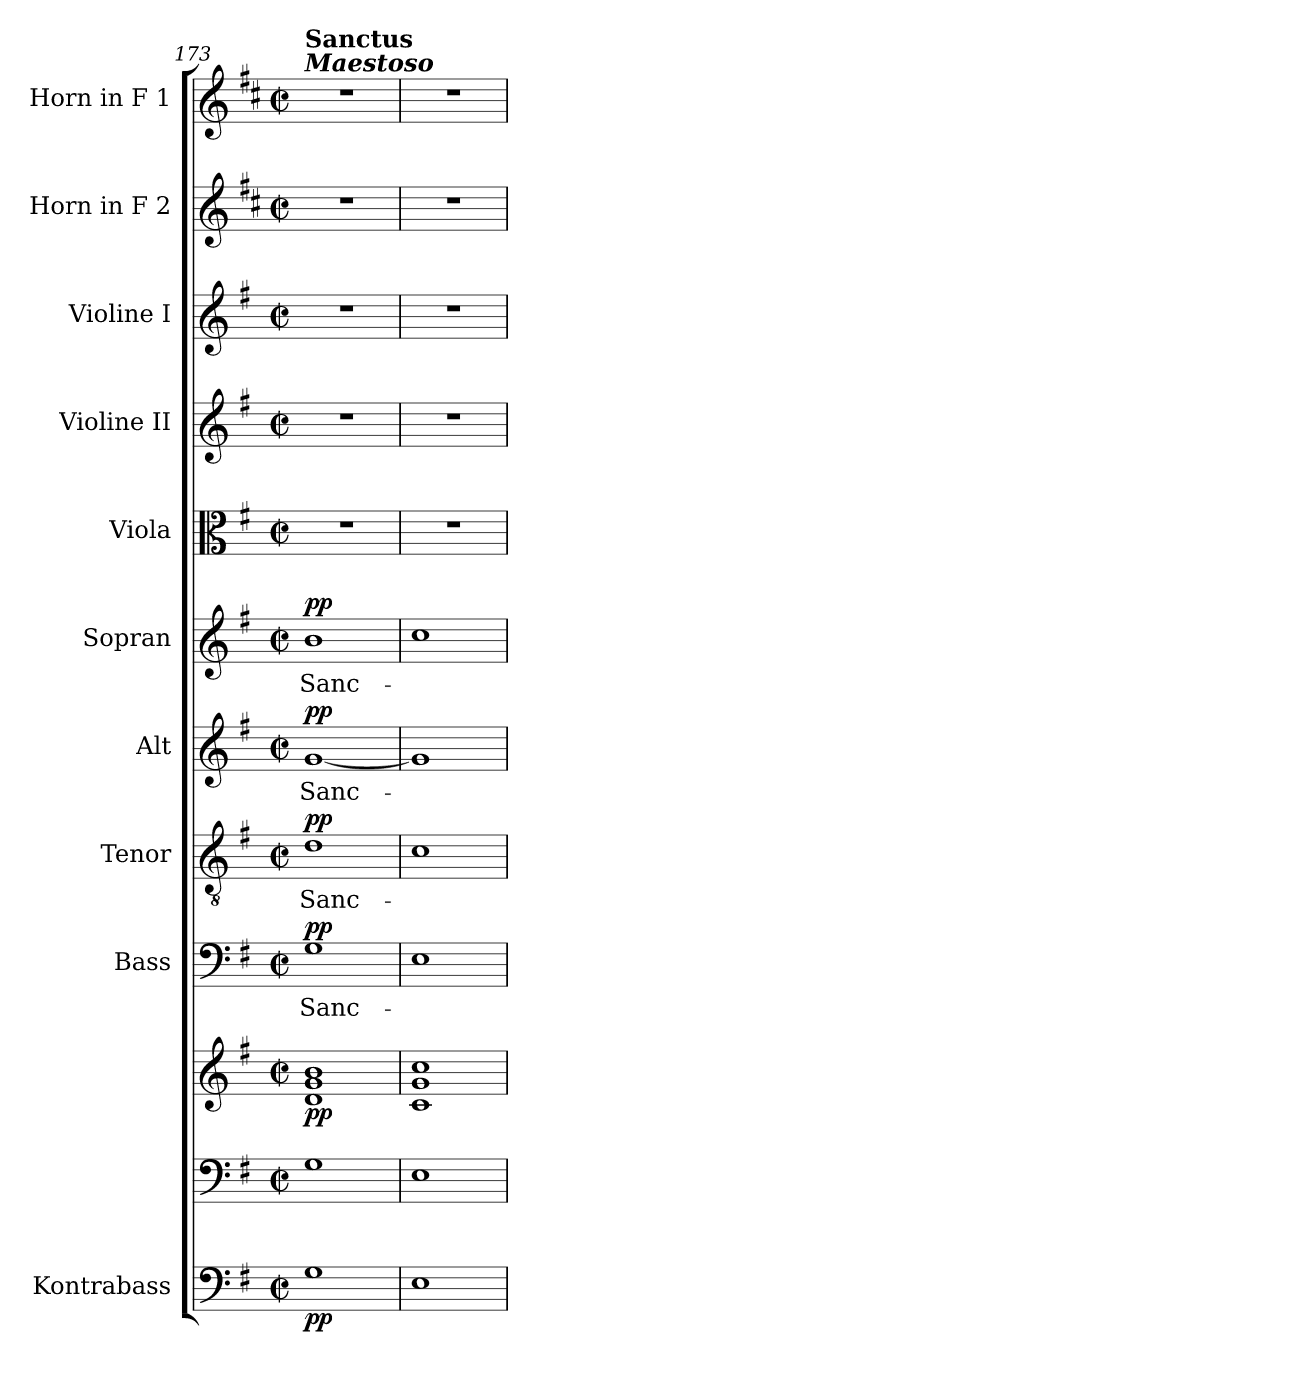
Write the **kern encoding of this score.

**kern	**dynam	**kern	**kern	**dynam	**kern	**text	**dynam	**kern	**text	**dynam	**kern	**text	**dynam	**kern	**text	**dynam	**kern	**kern	**kern	**kern	**kern
*part11	*part11	*part10	*part10	*part10	*part9	*part9	*part9	*part8	*part8	*part8	*part7	*part7	*part7	*part6	*part6	*part6	*part5	*part4	*part3	*part2	*part1
*staff12	*staff12	*staff11	*staff10	*staff10/11	*staff9	*staff9	*staff9	*staff8	*staff8	*staff8	*staff7	*staff7	*staff7	*staff6	*staff6	*staff6	*staff5	*staff4	*staff3	*staff2	*staff1
*I"Kontrabass	*	*	*	*	*I"Bass	*	*	*I"Tenor	*	*	*I"Alt	*	*	*I"Sopran	*	*	*I"Viola	*I"Violine II	*I"Violine I	*I"Horn in F 2	*I"Horn in F 1
*I'Kb.	*	*	*	*	*I'B.	*	*	*I'T.	*	*	*I'A.	*	*	*I'S.	*	*	*I'Vla.	*I'Vl. II	*I'Vl. I	*	*
!!LO:PB:g=z
*clefF4	*	*clefF4	*clefG2	*	*clefF4	*	*	*clefGv2	*	*	*clefG2	*	*	*clefG2	*	*	*clefC3	*clefG2	*clefG2	*clefG2	*clefG2
*ITrd7c12	*	*	*	*	*	*	*	*	*	*	*	*	*	*	*	*	*	*	*	*ITrd4c7	*ITrd4c7
*k[f#]	*	*k[f#]	*k[f#]	*	*k[f#]	*	*	*k[f#]	*	*	*k[f#]	*	*	*k[f#]	*	*	*k[f#]	*k[f#]	*k[f#]	*k[f#]	*k[f#]
*G:	*	*G:	*G:	*	*G:	*	*	*G:	*	*	*G:	*	*	*G:	*	*	*G:	*G:	*G:	*G:	*G:
*M2/2	*	*M2/2	*M2/2	*	*M2/2	*	*	*M2/2	*	*	*M2/2	*	*	*M2/2	*	*	*M2/2	*M2/2	*M2/2	*M2/2	*M2/2
*met(c|)	*	*met(c|)	*met(c|)	*	*met(c|)	*	*	*met(c|)	*	*	*met(c|)	*	*	*met(c|)	*	*	*met(c|)	*met(c|)	*met(c|)	*met(c|)	*met(c|)
=173	=173	=173	=173	=173	=173	=173	=173	=173	=173	=173	=173	=173	=173	=173	=173	=173	=173	=173	=173	=173	=173
!	!	!	!	!	!	!	!	!	!	!	!	!	!	!	!	!	!	!	!	!	!LO:TX:a:Bi:t=Maestoso
!	!	!	!	!	!	!	!	!	!	!	!	!	!	!	!	!	!	!	!	!	!LO:TX:a:B:t=Sanctus
!	!LO:DY:b	!	!	!LO:DY:b	!	!LO:LY:b	!LO:DY:a	!	!LO:LY:b	!LO:DY:a	!	!LO:LY:b	!LO:DY:a	!	!LO:LY:b	!LO:DY:a	!	!	!	!	!
1GG	pp	1G	1d 1g 1b	pp	1G	Sanc-	pp	1d	Sanc-	pp	[1g	Sanc-	pp	1b	Sanc-	pp	1r	1r	1r	1r	1r
=174	=174	=174	=174	=174	=174	=174	=174	=174	=174	=174	=174	=174	=174	=174	=174	=174	=174	=174	=174	=174	=174
1EE	.	1E	1c 1g 1cc	.	1E	.	.	1c	.	.	1g]	.	.	1cc	.	.	1r	1r	1r	1r	1r
=	=	=	=	=	=	=	=	=	=	=	=	=	=	=	=	=	=	=	=	=	=
*-	*-	*-	*-	*-	*-	*-	*-	*-	*-	*-	*-	*-	*-	*-	*-	*-	*-	*-	*-	*-	*-
